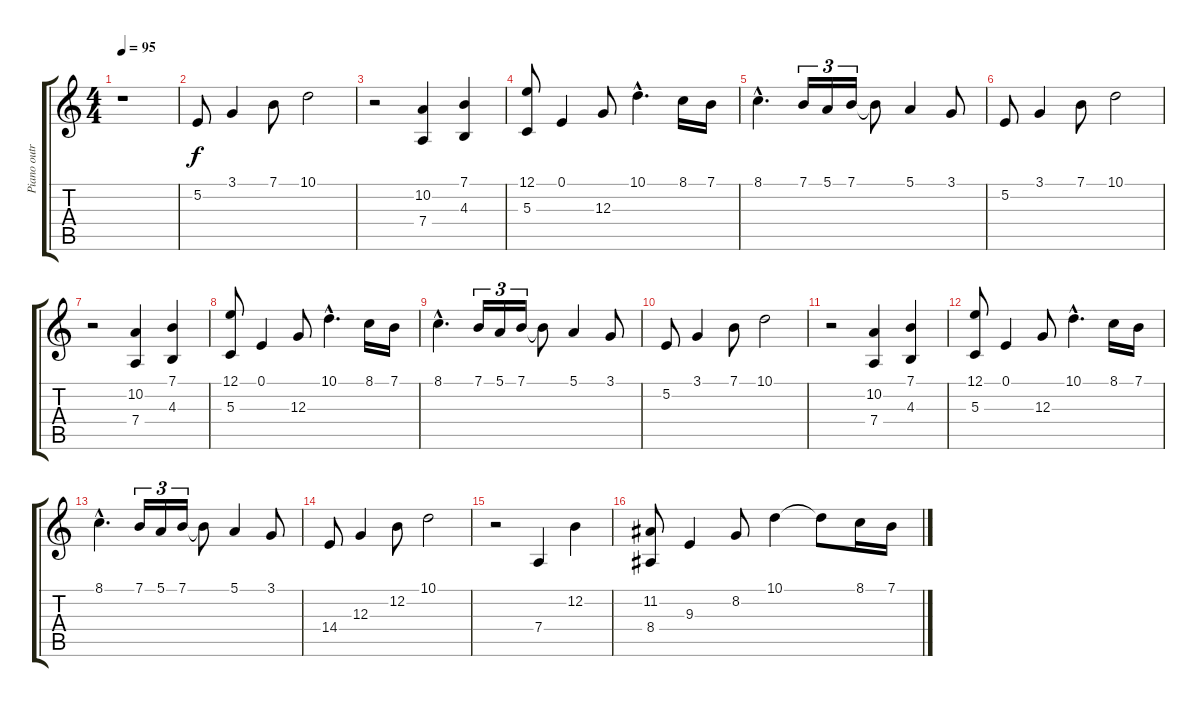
\track ("Piano outro" "Piano outr") {instrument acousticgrandpiano}
\staff {score tabs}
\tuning (E4 B3 G3 D3 A2 E2) {hide}
\ts (4 4)
\tempo 95
\clef g2
\ks c
r.1{dy f} |
5.2.8 3.1.4 7.1.8 10.1.2 |
r.2 (10.2 7.4).4 (7.1 4.3).4 |
(12.1 5.3).8 0.1.4 12.3.8 10.1{hac}.4{d} 8.1.16 7.1.16 |
8.1{hac}.4{d} 7.1.16{tu (3 2)} 5.1.16{tu (3 2)} 7.1.16{tu (3 2)} 7.1{t}.8 5.1.4 3.1.8 |
5.2.8 3.1.4 7.1.8 10.1.2 |
r.2 (10.2 7.4).4 (7.1 4.3).4 |
(12.1 5.3).8 0.1.4 12.3.8 10.1{hac}.4{d} 8.1.16 7.1.16 |
8.1{hac}.4{d} 7.1.16{tu (3 2)} 5.1.16{tu (3 2)} 7.1.16{tu (3 2)} 7.1{t}.8 5.1.4 3.1.8 |
5.2.8 3.1.4 7.1.8 10.1.2 |
r.2 (10.2 7.4).4 (7.1 4.3).4 |
(12.1 5.3).8 0.1.4 12.3.8 10.1{hac}.4{d} 8.1.16 7.1.16 |
8.1{hac}.4{d} 7.1.16{tu (3 2)} 5.1.16{tu (3 2)} 7.1.16{tu (3 2)} 7.1{t}.8 5.1.4 3.1.8 |
14.4.8 12.3.4 12.2.8 10.1.2 |
r.2 7.4.4 12.2.4 |
(11.2 8.4).8 9.3.4 8.2.8 10.1.4 10.1{t}.8 8.1.16 7.1.16
